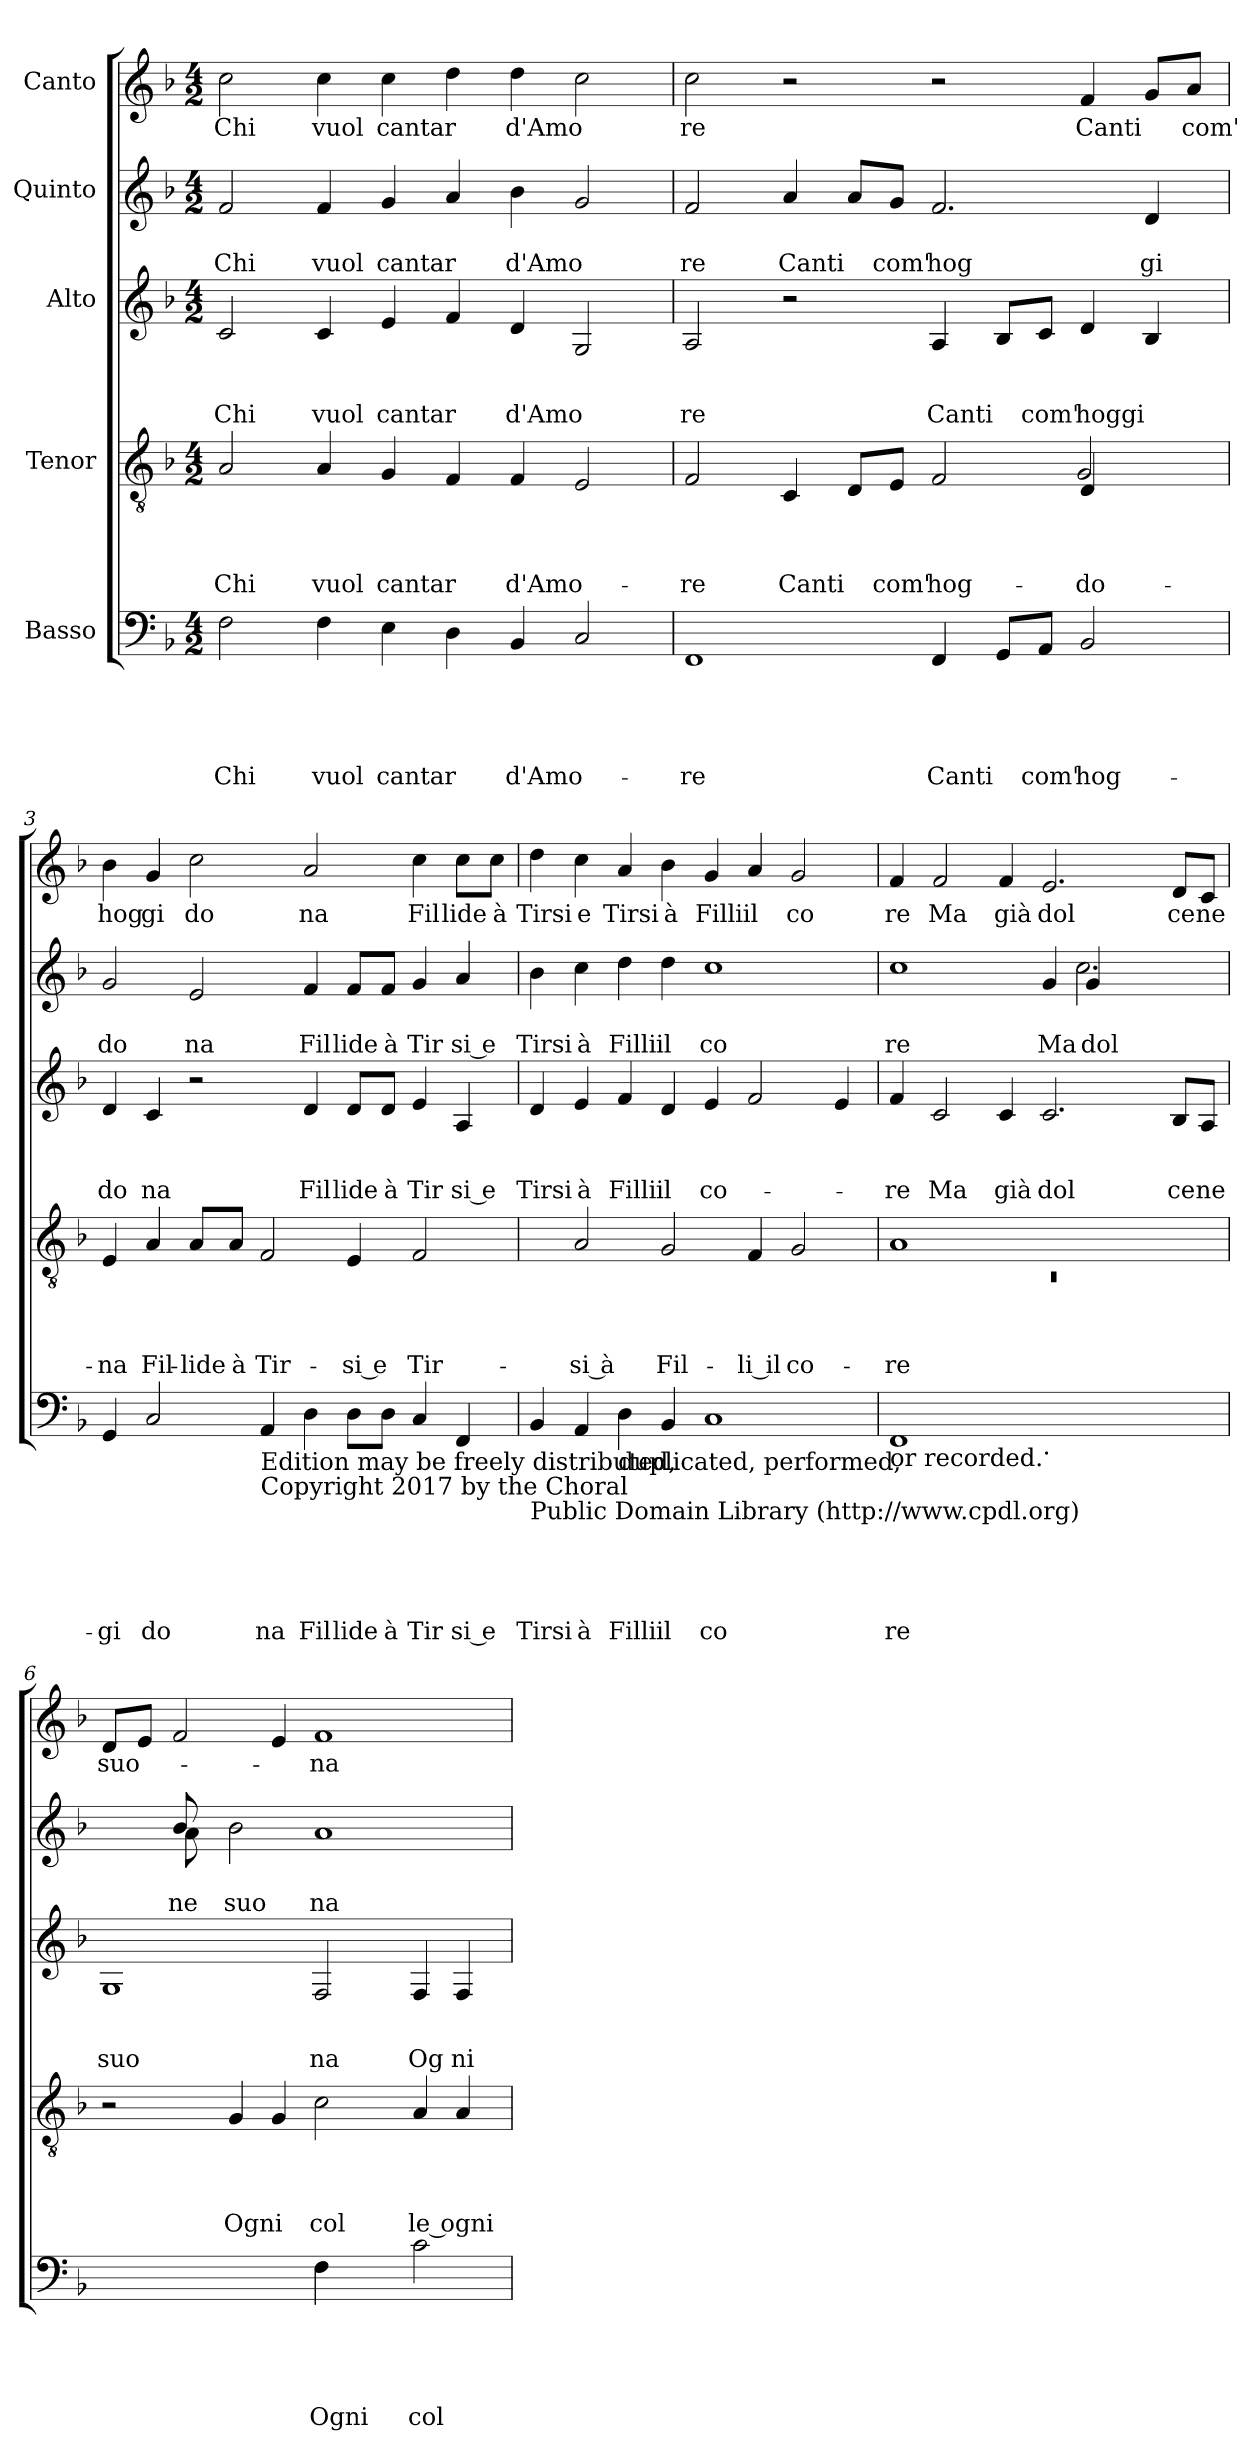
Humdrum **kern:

**kern	**text	**text	**text	**text	**text	**kern	**text	**text	**text	**text	**kern	**text	**text	**text	**kern	**text	**text	**kern	**text
*part5	*part5	*part5	*part5	*part5	*part5	*part4	*part4	*part4	*part4	*part4	*part3	*part3	*part3	*part3	*part2	*part2	*part2	*part1	*part1
*staff5	*staff5	*staff5	*staff5	*staff5	*staff5	*staff4	*staff4	*staff4	*staff4	*staff4	*staff3	*staff3	*staff3	*staff3	*staff2	*staff2	*staff2	*staff1	*staff1
*I"Basso	*	*	*	*	*	*I"Tenor	*	*	*	*	*I"Alto	*	*	*	*I"Quinto	*	*	*I"Canto	*
*clefF4	*	*	*	*	*	*clefGv2	*	*	*	*	*clefG2	*	*	*	*clefG2	*	*	*clefG2	*
*k[b-]	*	*	*	*	*	*k[b-]	*	*	*	*	*k[b-]	*	*	*	*k[b-]	*	*	*k[b-]	*
*F:	*	*	*	*	*	*F:	*	*	*	*	*F:	*	*	*	*F:	*	*	*F:	*
*M4/2	*	*	*	*	*	*M4/2	*	*	*	*	*M4/2	*	*	*	*M4/2	*	*	*M4/2	*
=1	=1	=1	=1	=1	=1	=1	=1	=1	=1	=1	=1	=1	=1	=1	=1	=1	=1	=1	=1
!	!	!	!	!	!LO:LY:b	!	!	!	!	!LO:LY:b	!	!	!	!LO:LY:b	!	!	!LO:LY:b	!	!LO:LY:b
2F\	.	.	.	.	Chi	2A/	.	.	.	Chi	2c/	.	.	Chi	2f/	.	Chi	2cc\	Chi
!	!	!	!	!	!LO:LY:b	!	!	!	!	!LO:LY:b	!	!	!	!LO:LY:b	!	!	!LO:LY:b	!	!LO:LY:b
4F\	.	.	.	.	vuol	4A/	.	.	.	vuol	4c/	.	.	vuol	4f/	.	vuol	4cc\	vuol
!	!	!	!	!	!LO:LY:b	!	!	!	!	!LO:LY:b	!	!	!	!LO:LY:b	!	!	!LO:LY:b	!	!LO:LY:b
4E\	.	.	.	.	cantar	4G/	.	.	.	cantar	4e/	.	.	cantar	4g/	.	cantar	4cc\	cantar
4D\	.	.	.	.	.	4F/	.	.	.	.	4f/	.	.	.	4a/	.	.	4dd\	.
!	!	!	!	!	!LO:LY:b	!	!	!	!	!LO:LY:b	!	!	!	!LO:LY:b	!	!	!LO:LY:b	!	!LO:LY:b
4BB-/	.	.	.	.	d'Amo-	4F/	.	.	.	d'Amo-	4d/	.	.	d'Amo	4b-\	.	d'Amo	4dd\	d'Amo
2C/	.	.	.	.	.	2E/	.	.	.	.	2G/	.	.	.	2g/	.	.	2cc\	.
=2	=2	=2	=2	=2	=2	=2	=2	=2	=2	=2	=2	=2	=2	=2	=2	=2	=2	=2	=2
!	!	!	!	!	!LO:LY:b	!	!	!	!	!LO:LY:b	!	!	!	!LO:LY:b	!	!	!LO:LY:b	!	!LO:LY:b
*	*	*	*	*	*	*^	*	*	*	*	*	*	*	*	*	*	*	*	*
1FF	.	.	.	.	-re	2F/	1.ryy	.	.	.	-re	2A/	.	.	re	2f/	.	re	2cc\	re
!	!	!	!	!	!	!	!	!	!	!	!LO:LY:b	!	!	!	!	!	!	!LO:LY:b	!	!
.	.	.	.	.	.	4C/	.	.	.	.	Canti	2r	.	.	.	4a/	.	Canti	2r	.
.	.	.	.	.	.	8D/L	.	.	.	.	.	.	.	.	.	8a/L	.	.	.	.
!	!	!	!	!	!	!	!	!	!	!	!LO:LY:b	!	!	!	!	!	!	!LO:LY:b	!	!
.	.	.	.	.	.	8E/J	.	.	.	.	com'	.	.	.	.	8g/J	.	com'	.	.
!	!	!	!	!	!LO:LY:b	!	!	!	!	!	!LO:LY:b	!	!	!	!LO:LY:b	!	!	!LO:LY:b	!	!
4FF/	.	.	.	.	Canti	2F/	.	.	.	.	hog-	4A/	.	.	Canti	2.f/	.	hog	2r	.
8GG/L	.	.	.	.	.	.	.	.	.	.	.	8B-/L	.	.	.	.	.	.	.	.
!	!	!	!	!	!LO:LY:b	!	!	!	!	!	!	!	!	!	!LO:LY:b	!	!	!	!	!
8AA/J	.	.	.	.	com'	.	.	.	.	.	.	8c/J	.	.	com'	.	.	.	.	.
!	!	!	!	!	!LO:LY:b	!	!	!	!	!	!LO:LY:b	!	!	!	!	!	!	!	!	!
!	!	!	!	!	!	!	!	!	!	!	!LO:LY:b	!	!	!	!LO:LY:b	!	!	!	!	!LO:LY:b
2BB-/	.	.	.	.	hog-	4D/	2G/	.	.	.	do-	4d/	.	.	hoggi	.	.	.	4f/	Canti
!	!	!	!	!	!	!	!	!	!	!	!	!	!	!	!	!	!	!LO:LY:b	!	!
.	.	.	.	.	.	4ryy	.	.	.	.	.	4B-/	.	.	.	4d/	.	gi	8g/L	.
!	!	!	!	!	!	!	!	!	!	!	!	!	!	!	!	!	!	!	!	!LO:LY:b
.	.	.	.	.	.	.	.	.	.	.	.	.	.	.	.	.	.	.	8a/J	com'
*	*	*	*	*	*	*v	*v	*	*	*	*	*	*	*	*	*	*	*	*	*
!!LO:LB:g=z
=3	=3	=3	=3	=3	=3	=3	=3	=3	=3	=3	=3	=3	=3	=3	=3	=3	=3	=3	=3
!	!	!	!	!	!LO:LY:b	!	!	!	!	!LO:LY:b	!	!	!	!LO:LY:b	!	!	!LO:LY:b	!	!LO:LY:b
4GG/	.	.	.	.	-gi	4E/	.	.	.	-na	4d/	.	.	do	2g/	.	do	4b-\	hog
!	!	!	!	!	!LO:LY:b	!	!	!	!	!LO:LY:b	!	!	!	!LO:LY:b	!	!	!	!	!LO:LY:b
2C/	.	.	.	.	do	4A/	.	.	.	Fil-	4c/	.	.	na	.	.	.	4g/	gi
!	!	!	!	!	!	!	!	!	!	!LO:LY:b	!	!	!	!	!	!	!LO:LY:b	!	!LO:LY:b
.	.	.	.	.	.	8A/L	.	.	.	-lide	2r	.	.	.	2e/	.	na	2cc\	do
!	!	!	!	!	!	!	!	!	!	!LO:LY:b	!	!	!	!	!	!	!	!	!
.	.	.	.	.	.	8A/J	.	.	.	à	.	.	.	.	.	.	.	.	.
!LO:TX:b:t=Edition may be freely distributed,	!	!	!	!	!	!	!	!	!	!	!	!	!	!	!	!	!	!	!
!LO:TX:b:t=Copyright 2017 by the Choral	!	!	!	!	!	!	!	!	!	!	!	!	!	!	!	!	!	!	!
!	!	!	!	!	!LO:LY:b	!	!	!	!	!LO:LY:b	!	!	!	!	!	!	!	!	!
4AA/	.	.	.	.	na	2F/	.	.	.	Tir-	.	.	.	.	.	.	.	.	.
!	!	!	!	!	!LO:LY:b	!	!	!	!	!	!	!	!	!LO:LY:b	!	!	!LO:LY:b	!	!LO:LY:b
4D\	.	.	.	.	Fil	.	.	.	.	.	4d/	.	.	Fil	4f/	.	Fil	2a/	na
!	!	!	!	!	!LO:LY:b	!	!	!	!	!LO:LY:b:rj	!	!	!	!LO:LY:b	!	!	!LO:LY:b	!	!
8D\L	.	.	.	.	lide	4E/	.	.	.	-si e	8d/L	.	.	lide	8f/L	.	lide	.	.
!	!	!	!	!	!LO:LY:b	!	!	!	!	!	!	!	!	!LO:LY:b	!	!	!LO:LY:b	!	!
8D\J	.	.	.	.	à	.	.	.	.	.	8d/J	.	.	à	8f/J	.	à	.	.
!	!	!	!	!	!LO:LY:b	!	!	!	!	!LO:LY:b	!	!	!	!LO:LY:b	!	!	!LO:LY:b	!	!LO:LY:b
4C/	.	.	.	.	Tir	2F/	.	.	.	Tir-	4e/	.	.	Tir	4g/	.	Tir	4cc\	Fil
!	!	!	!	!	!LO:LY:b:rj	!	!	!	!	!	!	!	!	!LO:LY:b:rj	!	!	!LO:LY:b:rj	!	!LO:LY:b
4FF/	.	.	.	.	si e	.	.	.	.	.	4A/	.	.	si e	4a/	.	si e	8cc\L	lide
!	!	!	!	!	!	!	!	!	!	!	!	!	!	!	!	!	!	!	!LO:LY:b
.	.	.	.	.	.	.	.	.	.	.	.	.	.	.	.	.	.	8cc\J	à
=4	=4	=4	=4	=4	=4	=4	=4	=4	=4	=4	=4	=4	=4	=4	=4	=4	=4	=4	=4
!LO:TX:b:t=Public Domain Library (http&colon;//www.cpdl.org)	!	!	!	!	!	!	!	!	!	!	!	!	!	!	!	!	!	!	!
!	!	!	!	!	!LO:LY:b	!	!	!	!	!	!	!	!	!LO:LY:b	!	!	!LO:LY:b	!	!LO:LY:b
4BB-/	.	.	.	.	Tirsi	4ryy	.	.	.	.	4d/	.	.	Tirsi	4b-\	.	Tirsi	4dd\	Tirsi
!	!	!	!	!	!LO:LY:b	!	!	!	!	!LO:LY:b:rj	!	!	!	!LO:LY:b	!	!	!LO:LY:b	!	!LO:LY:b
4AA/	.	.	.	.	à	2A/	.	.	.	-si à	4e/	.	.	à	4cc\	.	à	4cc\	e
!LO:TX:b:t=duplicated, performed,	!	!	!	!	!	!	!	!	!	!	!	!	!	!	!	!	!	!	!
!	!	!	!	!	!LO:LY:b	!	!	!	!	!	!	!	!	!LO:LY:b	!	!	!LO:LY:b	!	!LO:LY:b
4D\	.	.	.	.	Filli	.	.	.	.	.	4f/	.	.	Filli	4dd\	.	Filli	4a/	Tirsi
!	!	!	!	!	!LO:LY:b	!	!	!	!	!LO:LY:b	!	!	!	!LO:LY:b	!	!	!LO:LY:b	!	!LO:LY:b
4BB-/	.	.	.	.	il	2G/	.	.	.	Fil-	4d/	.	.	il	4dd\	.	il	4b-\	à
!	!	!	!	!	!LO:LY:b	!	!	!	!	!	!	!	!	!LO:LY:b	!	!	!LO:LY:b	!	!LO:LY:b
1C	.	.	.	.	co	.	.	.	.	.	4e/	.	.	co-	1cc	.	co	4g/	Filli
!	!	!	!	!	!	!	!	!	!	!LO:LY:b:rj	!	!	!	!	!	!	!	!	!LO:LY:b
.	.	.	.	.	.	4F/	.	.	.	-li il	2f/	.	.	.	.	.	.	4a/	il
!	!	!	!	!	!	!	!	!	!	!LO:LY:b	!	!	!	!	!	!	!	!	!LO:LY:b
.	.	.	.	.	.	2G/	.	.	.	co-	.	.	.	.	.	.	.	2g/	co
.	.	.	.	.	.	.	.	.	.	.	4e/	.	.	.	.	.	.	.	.
=5	=5	=5	=5	=5	=5	=5	=5	=5	=5	=5	=5	=5	=5	=5	=5	=5	=5	=5	=5
*	*	*	*	*	*	*^	*	*	*	*	*	*	*	*	*	*	*	*	*
!LO:TX:b:t=or recorded.	!	!	!	!	!	!	!	!	!	!	!	!	!	!	!	!	!	!	!	!
!	!	!	!	!	!LO:LY:b	!	!LO:N:vis=1	!	!	!	!LO:LY:b	!	!	!	!LO:LY:b	!	!	!LO:LY:b	!	!LO:LY:b
*	*	*	*	*	*	*	*	*	*	*	*	*	*	*	*	*^	*	*	*	*
1FF	.	.	.	.	re	1A	0rC	.	.	.	-re	4f/	.	.	-re	1cc	1ryy	.	re	4f/	re
!	!	!	!	!	!	!	!	!	!	!	!	!	!	!	!LO:LY:b	!	!	!	!	!	!LO:LY:b
.	.	.	.	.	.	.	.	.	.	.	.	2c/	.	.	Ma	.	.	.	.	2f/	Ma
!	!	!	!	!	!	!	!	!	!	!	!	!	!	!	!LO:LY:b	!	!	!	!	!	!LO:LY:b
.	.	.	.	.	.	.	.	.	.	.	.	4c/	.	.	già	.	.	.	.	4f/	già
!LO:TX:b:t=.	!	!	!	!	!	!	!	!	!	!	!	!	!	!	!	!	!	!	!	!	!
!	!	!	!	!	!	!	!	!	!	!	!	!	!	!	!LO:LY:b	!	!	!	!LO:LY:b	!	!LO:LY:b
1ryy	.	.	.	.	.	1ryy	.	.	.	.	.	2.c/	.	.	dol	4g/	4ryy	.	Ma	2.e/	dol
!	!	!	!	!	!	!	!	!	!	!	!	!	!	!	!	!	!	!	!LO:LY:b	!	!
!	!	!	!	!	!	!	!	!	!	!	!	!	!	!	!	!	!	!	!LO:LY:b	!	!
.	.	.	.	.	.	.	.	.	.	.	.	.	.	.	.	4g/	2.cc\	.	dol	.	.
.	.	.	.	.	.	.	.	.	.	.	.	.	.	.	.	2ryy	.	.	.	.	.
!	!	!	!	!	!	!	!	!	!	!	!	!	!	!	!LO:LY:b	!	!	!	!	!	!LO:LY:b
.	.	.	.	.	.	.	.	.	.	.	.	8B-/L	.	.	ce	.	.	.	.	8d/L	ce
!	!	!	!	!	!	!	!	!	!	!	!	!	!	!	!LO:LY:b	!	!	!	!	!	!LO:LY:b
.	.	.	.	.	.	.	.	.	.	.	.	8A/J	.	.	ne	.	.	.	.	8c/J	ne
*	*	*	*	*	*	*v	*v	*	*	*	*	*	*	*	*	*	*	*	*	*	*
!!LO:PB:g=z
=6	=6	=6	=6	=6	=6	=6	=6	=6	=6	=6	=6	=6	=6	=6	=6	=6	=6	=6	=6	=6
*^	*	*	*	*	*	*	*	*	*	*	*	*	*	*	*	*	*	*	*	*
!	!	!	!	!	!	!	!	!	!	!	!	!	!	!	!LO:LY:b	!	!	!	!	!	!LO:LY:b
1ryy	1ryy	.	.	.	.	.	2r	.	.	.	.	1G	.	.	suo	16.ryy	4ryy	.	.	8d/L	suo-
.	.	.	.	.	.	.	.	.	.	.	.	.	.	.	.	8ryy	.	.	.	.	.
.	.	.	.	.	.	.	.	.	.	.	.	.	.	.	.	.	.	.	.	8e/J	.
.	.	.	.	.	.	.	.	.	.	.	.	.	.	.	.	32ryy	.	.	.	.	.
!	!	!	!	!	!	!	!	!	!	!	!	!	!	!	!	!	!	!	!LO:LY:b	!	!
!	!	!	!	!	!	!	!	!	!	!	!	!	!	!	!	!	!	!	!LO:LY:b	!	!
.	.	.	.	.	.	.	.	.	.	.	.	.	.	.	.	8b-/	8a\	.	ne	2f/	.
.	.	.	.	.	.	.	.	.	.	.	.	.	.	.	.	1ryy	8ryy	.	.	.	.
!	!	!	!	!	!	!	!	!	!	!	!LO:LY:b	!	!	!	!	!	!	!	!LO:LY:b	!	!
.	.	.	.	.	.	.	4G/	.	.	.	Ogni	.	.	.	.	.	2b-\	.	suo	.	.
.	.	.	.	.	.	.	4G/	.	.	.	.	.	.	.	.	.	.	.	.	4e/	.
!	!	!	!	!	!	!LO:LY:b	!	!	!	!	!LO:LY:b	!	!	!	!LO:LY:b	!	!	!	!LO:LY:b	!	!LO:LY:b
4F\	4F\	.	.	.	.	Ogni	2c\	.	.	.	col	2F/	.	.	na	.	1a	.	na	1f	-na
2.ryy	4ryy	.	.	.	.	.	.	.	.	.	.	.	.	.	.	.	.	.	.	.	.
.	.	.	.	.	.	.	.	.	.	.	.	.	.	.	.	2ryy	.	.	.	.	.
!	!	!	!	!	!	!LO:LY:b	!	!	!	!	!LO:LY:b:rj	!	!	!	!LO:LY:b	!	!	!	!	!	!
.	2c\	.	.	.	.	col-	4A/	.	.	.	le ogni	4F/	.	.	Og	.	.	.	.	.	.
!	!	!	!	!	!	!	!	!	!	!	!	!	!	!	!LO:LY:b	!	!	!	!	!	!
.	.	.	.	.	.	.	4A/	.	.	.	.	4F/	.	.	ni	.	.	.	.	.	.
.	.	.	.	.	.	.	.	.	.	.	.	.	.	.	.	8ryy	.	.	.	.	.
*v	*v	*	*	*	*	*	*	*	*	*	*	*	*	*	*	*v	*v	*	*	*	*
=	=	=	=	=	=	=	=	=	=	=	=	=	=	=	=	=	=	=	=
*-	*-	*-	*-	*-	*-	*-	*-	*-	*-	*-	*-	*-	*-	*-	*-	*-	*-	*-	*-
